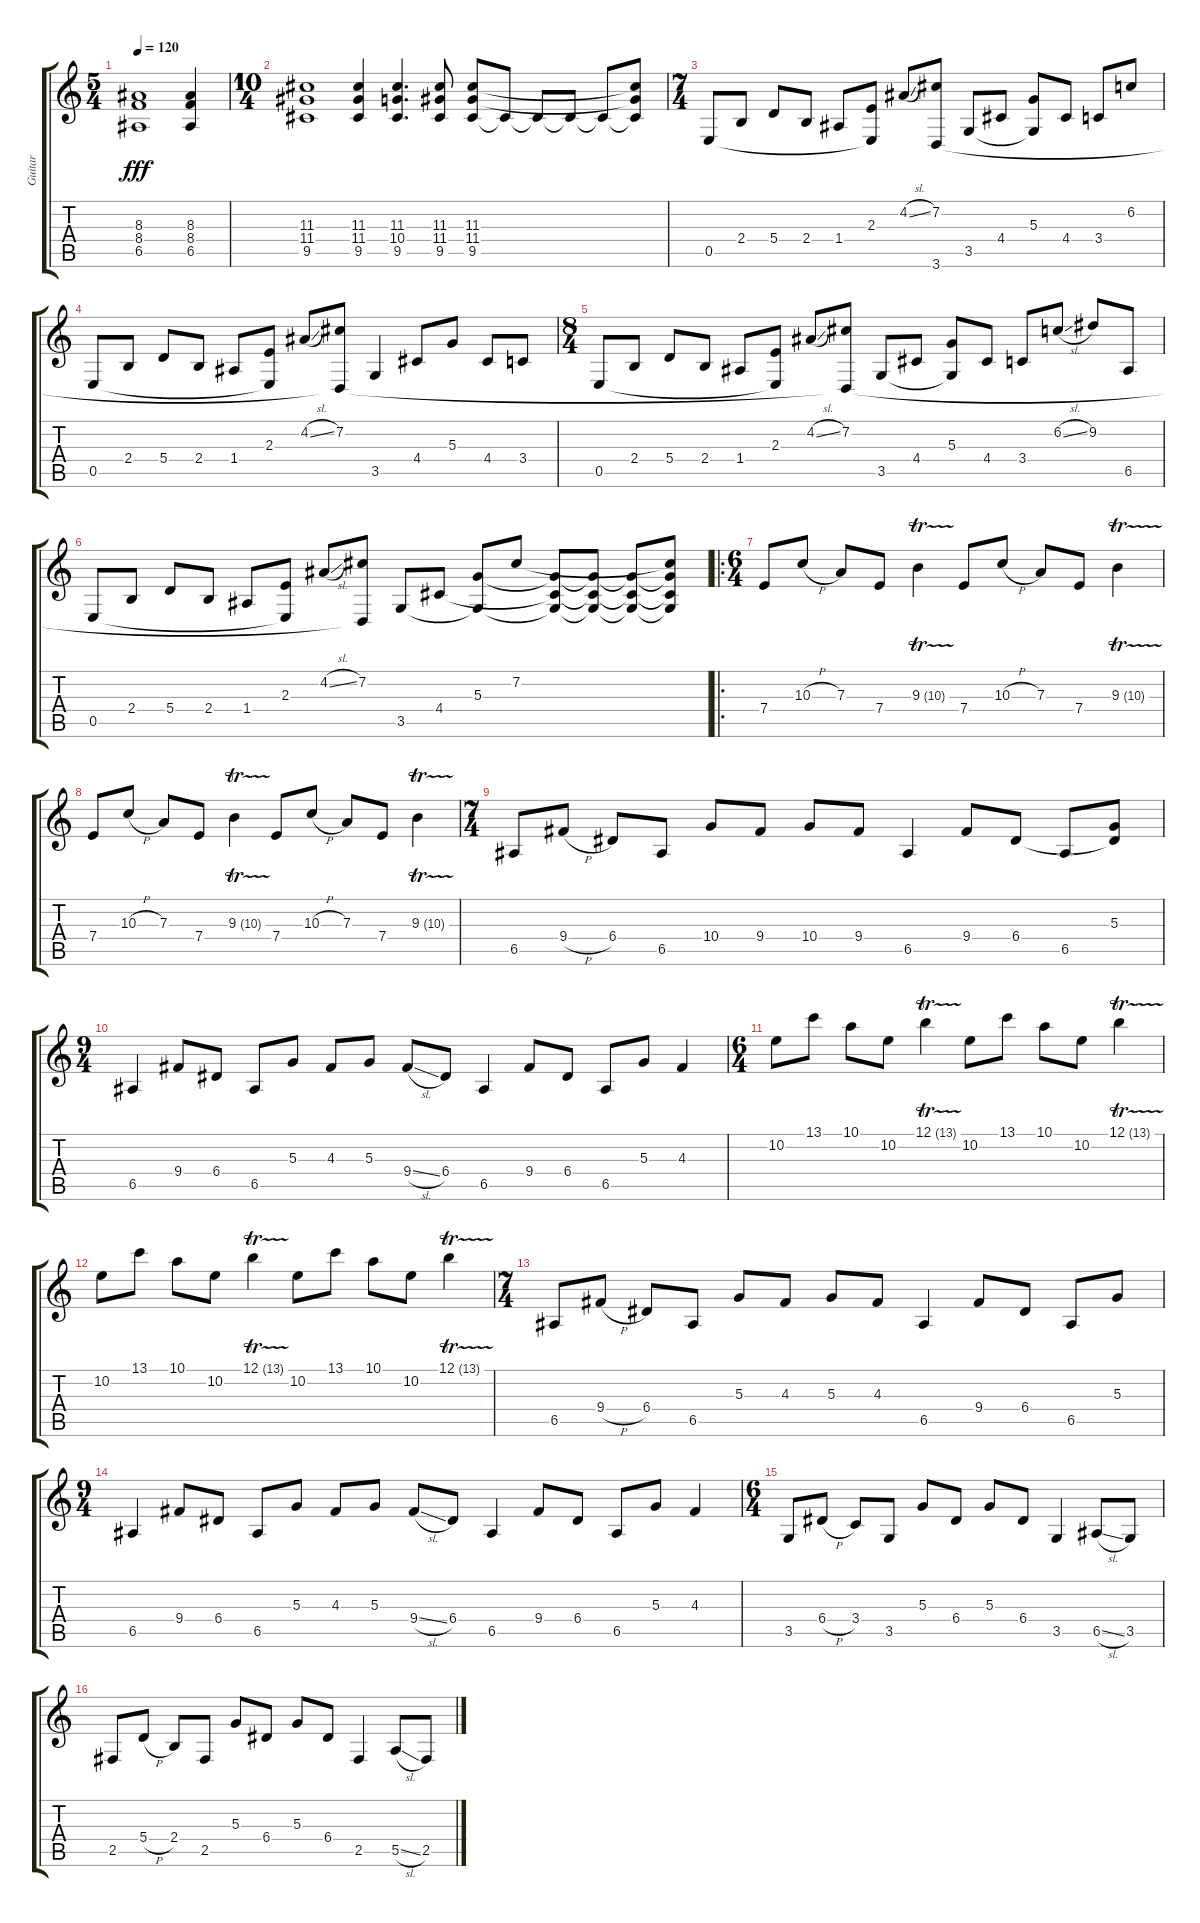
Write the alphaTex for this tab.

\track ("Guitar" "Guitar") {instrument distortionguitar}
\staff {score tabs}
\tuning (B3 Gb3 D3 A2 E2 B1) {hide}
\ts (5 4)
\tempo 120
\clef g2
\ks c
(8.3 8.4 6.5).1{dy fff} (8.3 8.4 6.5).4 |
\ts (10 4)
(11.3 11.4 9.5).1 (11.3 11.4 9.5).4 (11.3 10.4 9.5).4{d} (11.3 11.4 9.5).8 (11.3 11.4 9.5).8 9.5{t}.8 9.5{t}.8 9.5{t}.8 9.5{t}.8 (11.3{t} 11.4{t} 9.5{t}).8 |
\ts (7 4)
0.5.8 2.4.8 5.4.8 2.4.8 1.4.8 (2.3 0.5{t}).8 4.2{sl}.8 (7.2 3.6).8 3.5.8 4.4.8 (5.3 3.5{t}).8 4.4.8 3.4.8 6.2.8 |
0.5.8 2.4.8 5.4.8 2.4.8 1.4.8 (2.3 0.5{t}).8 4.2{sl}.8 (7.2 3.6{t}).8 3.5.4 4.4.8 5.3.8 4.4.8 3.4.8 |
\ts (8 4)
0.5.8 2.4.8 5.4.8 2.4.8 1.4.8 (2.3 0.5{t}).8 4.2{sl}.8 (7.2 3.6{t}).8 3.5.8 4.4.8 (5.3 3.5{t}).8 4.4.8 3.4.8 6.2{sl}.8 9.2.8 6.5.8 |
0.5.8 2.4.8 5.4.8 2.4.8 1.4.8 (2.3 0.5{t}).8 4.2{sl}.8 (7.2 3.6{t}).8 3.5.8 4.4.8 (5.3 3.5{t}).8 7.2.8 (5.3{t} 4.4{t} 3.5{t}).8 (5.3{t} 4.4{t} 3.5{t}).8 (5.3{t} 4.4{t} 3.5{t}).8 (7.2{t} 5.3{t} 4.4{t} 3.5{t}).8 |
\ro
\ts (6 4)
7.4.8 10.3{h}.8 7.3.8 7.4.8 9.3{tr (10 32)}.4 7.4.8 10.3{h}.8 7.3.8 7.4.8 9.3{tr (10 32)}.4 |
7.4.8 10.3{h}.8 7.3.8 7.4.8 9.3{tr (10 32)}.4 7.4.8 10.3{h}.8 7.3.8 7.4.8 9.3{tr (10 32)}.4 |
\ts (7 4)
6.5.8 9.4{h}.8 6.4.8 6.5.8 10.4.8 9.4.8 10.4.8 9.4.8 6.5.4 9.4.8 6.4.8 6.5.8 (5.3 6.4{t}).8 |
\ts (9 4)
6.5.4 9.4.8 6.4.8 6.5.8 5.3.8 4.3.8 5.3.8 9.4{sl}.8 6.4.8 6.5.4 9.4.8 6.4.8 6.5.8 5.3.8 4.3.4 |
\ts (6 4)
10.2.8 13.1.8 10.1.8 10.2.8 12.1{tr (13 16)}.4 10.2.8 13.1.8 10.1.8 10.2.8 12.1{tr (13 16)}.4 |
10.2.8 13.1.8 10.1.8 10.2.8 12.1{tr (13 16)}.4 10.2.8 13.1.8 10.1.8 10.2.8 12.1{tr (13 16)}.4 |
\ts (7 4)
6.5.8 9.4{h}.8 6.4.8 6.5.8 5.3.8 4.3.8 5.3.8 4.3.8 6.5.4 9.4.8 6.4.8 6.5.8 5.3.8 |
\ts (9 4)
6.5.4 9.4.8 6.4.8 6.5.8 5.3.8 4.3.8 5.3.8 9.4{sl}.8 6.4.8 6.5.4 9.4.8 6.4.8 6.5.8 5.3.8 4.3.4 |
\ts (6 4)
3.5.8 6.4{h}.8 3.4.8 3.5.8 5.3.8 6.4.8 5.3.8 6.4.8 3.5.4 6.5{sl}.8 3.5.8 |
2.5.8 5.4{h}.8 2.4.8 2.5.8 5.3.8 6.4.8 5.3.8 6.4.8 2.5.4 5.5{sl}.8 2.5.8
